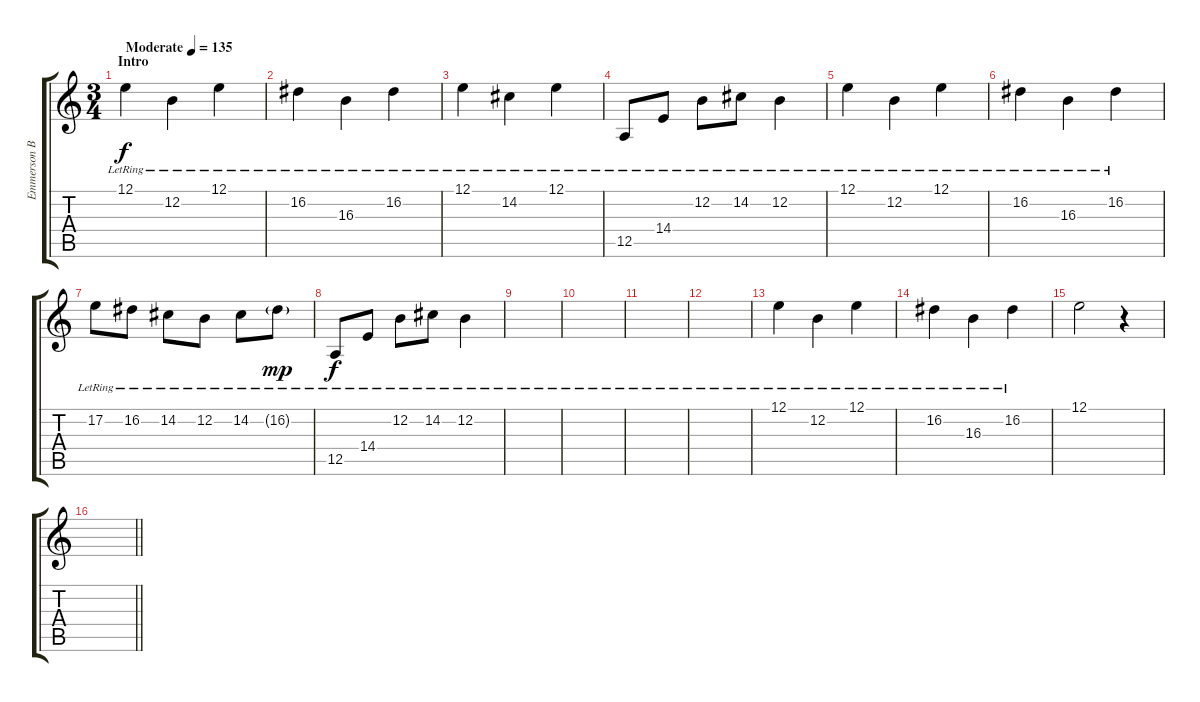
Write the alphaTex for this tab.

\track ("Emmerson Burton" "Emmerson B") {instrument musicbox}
\staff {score tabs}
\tuning (E4 B3 G3 D3 A2 E2) {hide}
\ts (3 4)
\section ("" "Intro")
\tempo (135 "Moderate")
\clef g2
\ks c
12.1{lr}.4{dy f instrument musicbox} 12.2{lr}.4 12.1{lr}.4 |
16.2{lr}.4 16.3{lr}.4 16.2{lr}.4 |
12.1{lr}.4 14.2{lr}.4 12.1{lr}.4 |
12.5{lr}.8 14.4{lr}.8 12.2{lr}.8 14.2{lr}.8 12.2{lr}.4 |
12.1{lr}.4 12.2{lr}.4 12.1{lr}.4 |
16.2{lr}.4 16.3{lr}.4 16.2{lr}.4 |
17.2{lr}.8 16.2{lr}.8 14.2{lr}.8 12.2{lr}.8 14.2{lr}.8 16.2{g lr}.8{dy mp} |
12.5{lr}.8{dy f} 14.4{lr}.8 12.2{lr}.8 14.2{lr}.8 12.2{lr}.4 |
|
|
|
|
12.1{lr}.4 12.2{lr}.4 12.1{lr}.4 |
16.2{lr}.4 16.3{lr}.4 16.2{lr}.4 |
12.1.2 r.4 |
\barLineRight lightlight
